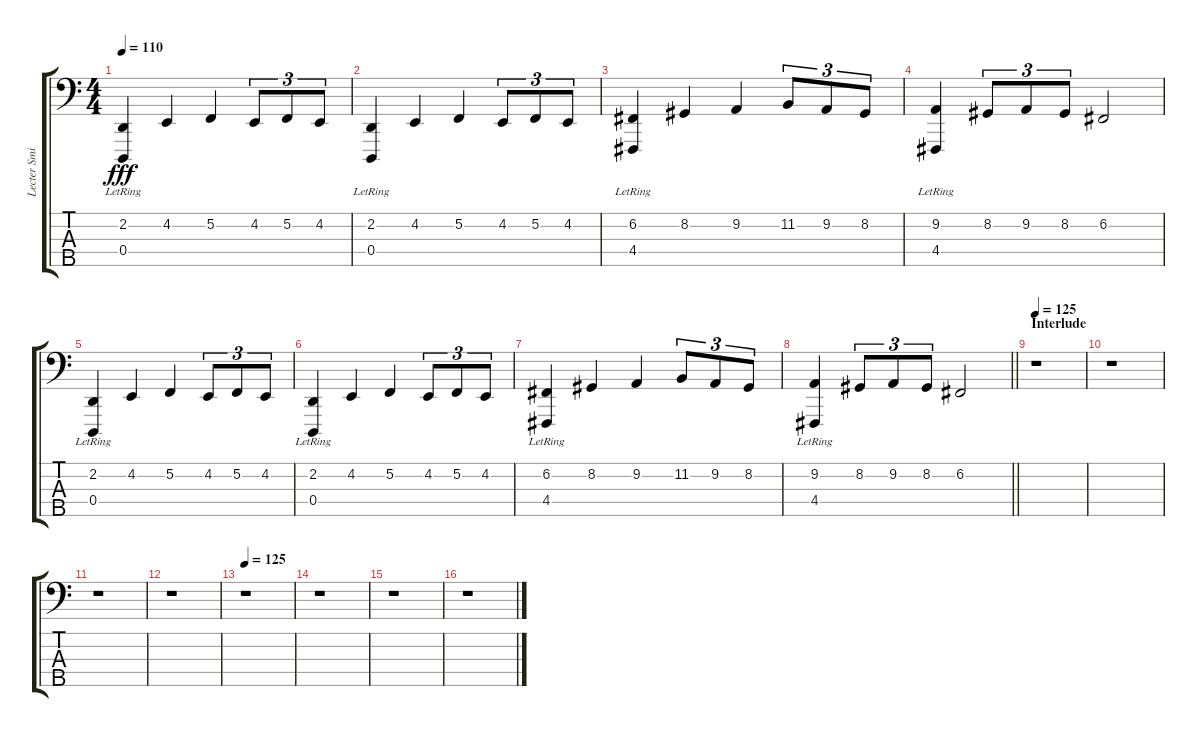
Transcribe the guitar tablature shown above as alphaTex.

\track ("Lecter Smith" "Lecter Smi") {instrument stringensemble1}
\staff {score tabs}
\tuning (F2 C2 G1 D1 A0) {hide}
\ts (4 4)
\tempo 110
\clef f4
\ks c
(2.2 0.4{lr}).4{dy fff} 4.2.4 5.2.4 4.2.8{tu (3 2)} 5.2.8{tu (3 2)} 4.2.8{tu (3 2)} |
(2.2 0.4{lr}).4 4.2.4 5.2.4 4.2.8{tu (3 2)} 5.2.8{tu (3 2)} 4.2.8{tu (3 2)} |
(6.2 4.4{lr}).4 8.2.4 9.2.4 11.2.8{tu (3 2)} 9.2.8{tu (3 2)} 8.2.8{tu (3 2)} |
(9.2 4.4{lr}).4 8.2.8{tu (3 2)} 9.2.8{tu (3 2)} 8.2.8{tu (3 2)} 6.2.2 |
(2.2 0.4{lr}).4 4.2.4 5.2.4 4.2.8{tu (3 2)} 5.2.8{tu (3 2)} 4.2.8{tu (3 2)} |
(2.2 0.4{lr}).4 4.2.4 5.2.4 4.2.8{tu (3 2)} 5.2.8{tu (3 2)} 4.2.8{tu (3 2)} |
(6.2 4.4{lr}).4 8.2.4 9.2.4 11.2.8{tu (3 2)} 9.2.8{tu (3 2)} 8.2.8{tu (3 2)} |
\barLineRight lightlight
(9.2 4.4{lr}).4 8.2.8{tu (3 2)} 9.2.8{tu (3 2)} 8.2.8{tu (3 2)} 6.2.2 |
\section ("" "Interlude")
\tempo 125
r.1 |
r.1 |
r.1 |
r.1 |
\tempo 125
r.1 |
r.1 |
r.1 |
r.1
